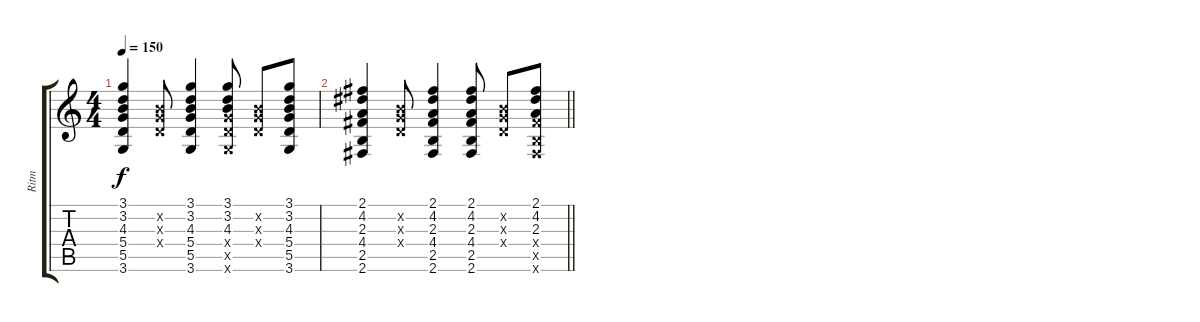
\track ("Ritm" "Ritm") {instrument acousticguitarnylon}
\staff {score tabs}
\tuning (E4 B3 G3 D3 A2 E2) {hide}
\ts (4 4)
\tempo 150
\clef g2
\ks c
(3.1 3.2 4.3 5.4 5.5 3.6).4{dy f} (0.2{x} 0.3{x} 0.4{x}).8 (3.1 3.2 4.3 5.4 5.5 3.6).4 (3.1 3.2 4.3 5.4{x} 5.5{x} 3.6{x}).8 (0.2{x} 0.3{x} 0.4{x}).8 (3.1 3.2 4.3 5.4 5.5 3.6).8 |
\barLineRight lightlight
(2.1 4.2 2.3 4.4 2.5 2.6).4 (0.2{x} 0.3{x} 0.4{x}).8 (2.1 4.2 2.3 4.4 2.5 2.6).4 (2.1 4.2 2.3 4.4 2.5 2.6).8 (0.2{x} 0.3{x} 0.4{x}).8 (2.1 4.2 2.3 4.4{x} 2.5{x} 2.6{x}).8
